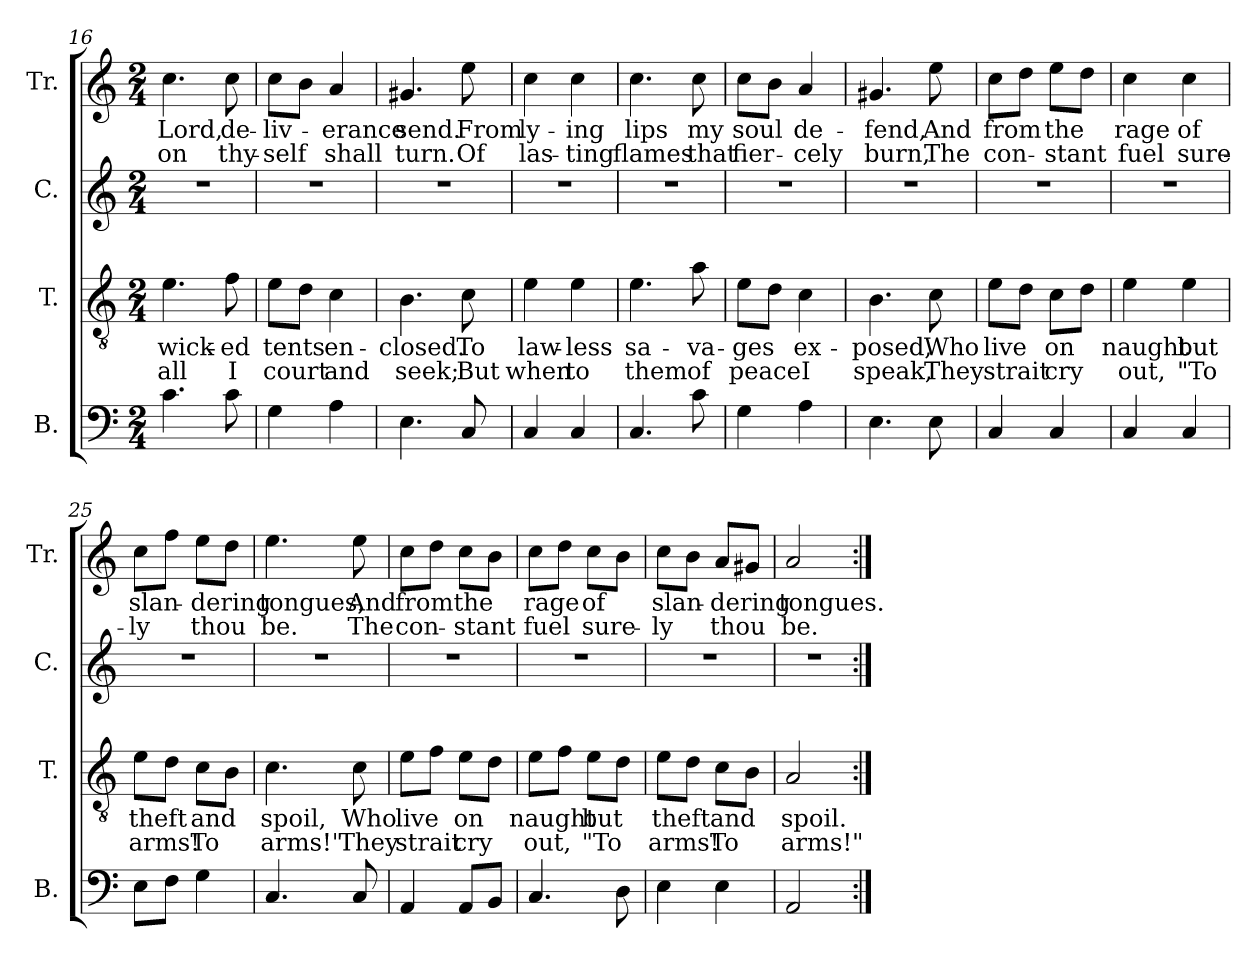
**kern	**kern	**text	**text	**kern	**kern	**text	**text
*part4	*part3	*part3	*part3	*part2	*part1	*part1	*part1
*staff4	*staff3	*staff3	*staff3	*staff2	*staff1	*staff1	*staff1
*I"B.	*I"T.	*	*	*I"C.	*I"Tr.	*	*
*I'B.	*I'T.	*	*	*I'C.	*I'Tr.	*	*
*clefF4	*clefGv2	*	*	*clefG2	*clefG2	*	*
*k[]	*k[]	*	*	*k[]	*k[]	*	*
*M2/4	*M2/4	*	*	*M2/4	*M2/4	*	*
=16	=16	=16	=16	=16	=16	=16	=16
4.c\	4.e\	wick-	all	2r	4.cc\	Lord,	-on
8c\	8f\	-ed	I	.	8cc\	de-	thy-
=17	=17	=17	=17	=17	=17	=17	=17
4G\	8e\L	tents	court	2r	8cc\L	-liv-	-self
.	8d\J	.	.	.	8b\J	.	.
4A\	4c\	en-	and	.	4a/	-erance	shall
!!LO:LB:g=z
=18	=18	=18	=18	=18	=18	=18	=18
4.E\	4.B\	-closed.	seek;	2r	4.g#X/	send.	turn.
8C/	8c\	To	But	.	8ee\	From	Of
=19	=19	=19	=19	=19	=19	=19	=19
4C/	4e\	law-	when	2r	4cc\	ly-	las-
4C/	4e\	-less	to	.	4cc\	-ing	-ting
=20	=20	=20	=20	=20	=20	=20	=20
4.C/	4.e\	sa-	them	2r	4.cc\	lips	flames
8c\	8a\	-va-	of	.	8cc\	my	that
=21	=21	=21	=21	=21	=21	=21	=21
4G\	8e\L	-ges	peace	2r	8cc\L	soul	fier-
.	8d\J	.	.	.	8b\J	.	.
4A\	4c\	ex-	I	.	4a/	de-	-cely
=22	=22	=22	=22	=22	=22	=22	=22
4.E\	4.B\	-posed,	speak,	2r	4.g#X/	-fend,	burn,
8E\	8c\	Who	They	.	8ee\	And	The
=23	=23	=23	=23	=23	=23	=23	=23
4C/	8e\L	live	strait	2r	8cc\L	from	con-
.	8d\J	.	.	.	8dd\J	.	.
4C/	8c\L	on	cry	.	8ee\L	the	-stant
.	8d\J	.	.	.	8dd\J	.	.
=24	=24	=24	=24	=24	=24	=24	=24
4C/	4e\	naught	out,	2r	4cc\	rage	fuel
4C/	4e\	but	"To	.	4cc\	of	sure-
!!LO:LB:g=z
=25	=25	=25	=25	=25	=25	=25	=25
8E\L	8e\L	theft	arms!	2r	8cc\L	slan-	-ly
8F\J	8d\J	.	.	.	8ff\J	.	.
4G\	8c\L	and	To	.	8ee\L	-dering	thou
.	8B\J	.	.	.	8dd\J	.	.
=26	=26	=26	=26	=26	=26	=26	=26
4.C/	4.c\	spoil,	arms!"	2r	4.ee\	tongues,	be.
8C/	8c\	Who	They	.	8ee\	And	The
=27	=27	=27	=27	=27	=27	=27	=27
4AA/	8e\L	live	strait	2r	8cc\L	from	con-
.	8f\J	.	.	.	8dd\J	.	.
8AA/L	8e\L	on	cry	.	8cc\L	the	-stant
8BB/J	8d\J	.	.	.	8b\J	.	.
=28	=28	=28	=28	=28	=28	=28	=28
4.C/	8e\L	naught	out,	2r	8cc\L	rage	fuel
.	8f\J	.	.	.	8dd\J	.	.
.	8e\L	but	"To	.	8cc\L	of	sure-
8D\	8d\J	.	.	.	8b\J	.	.
=29	=29	=29	=29	=29	=29	=29	=29
4E\	8e\L	theft	arms!	2r	8cc\L	slan-	-ly
.	8d\J	.	.	.	8b\J	.	.
4E\	8c\L	and	To	.	8a/L	-dering	thou
.	8B\J	.	.	.	8g#X/J	.	.
=30	=30	=30	=30	=30	=30	=30	=30
2AA/	2A/	spoil.	arms!"	2r	2a/	tongues.	be.
=:|!	=:|!	=:|!	=:|!	=:|!	=:|!	=:|!	=:|!
*-	*-	*-	*-	*-	*-	*-	*-
